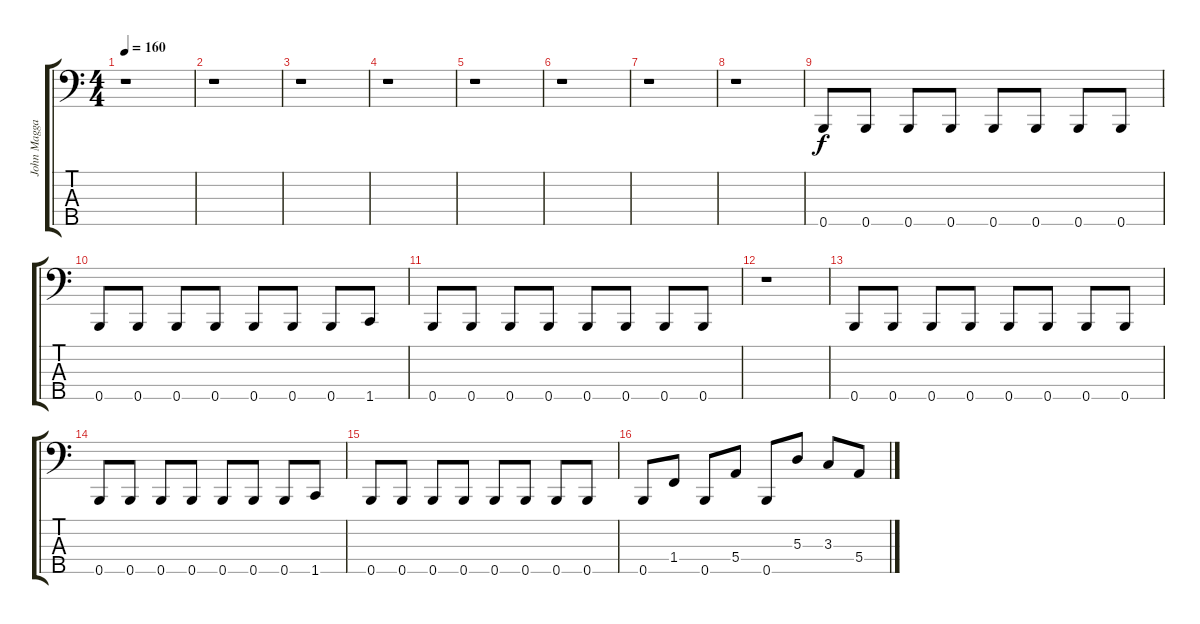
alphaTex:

\track ("John Maggard" "John Magga") {instrument electricbassfinger}
\staff {score tabs}
\tuning (G2 D2 A1 E1 B0) {hide}
\ts (4 4)
\tempo 160
\clef f4
\ks c
r.1{dy f} |
r.1 |
r.1 |
r.1 |
r.1 |
r.1 |
r.1 |
r.1 |
0.5.8 0.5.8 0.5.8 0.5.8 0.5.8 0.5.8 0.5.8 0.5.8 |
0.5.8 0.5.8 0.5.8 0.5.8 0.5.8 0.5.8 0.5.8 1.5.8 |
0.5.8 0.5.8 0.5.8 0.5.8 0.5.8 0.5.8 0.5.8 0.5.8 |
r.1 |
0.5.8 0.5.8 0.5.8 0.5.8 0.5.8 0.5.8 0.5.8 0.5.8 |
0.5.8 0.5.8 0.5.8 0.5.8 0.5.8 0.5.8 0.5.8 1.5.8 |
0.5.8 0.5.8 0.5.8 0.5.8 0.5.8 0.5.8 0.5.8 0.5.8 |
0.5.8 1.4.8 0.5.8 5.4.8 0.5.8 5.3.8 3.3.8 5.4.8
